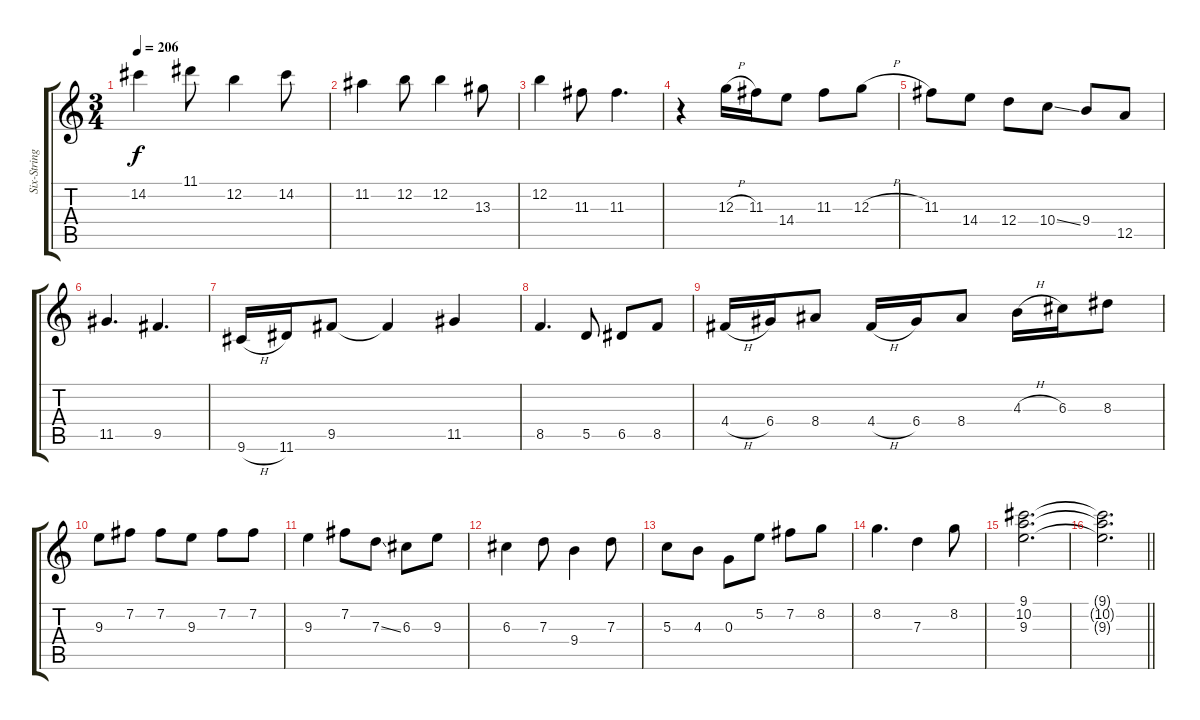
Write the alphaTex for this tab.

\track ("Six-String (Solo)" "Six-String") {instrument electricguitarjazz}
\staff {score tabs}
\tuning (E4 B3 G3 D3 A2 E2) {hide}
\ts (3 4)
\tempo 206
\clef g2
\ks c
14.2.4{dy f} 11.1.8 12.2.4 14.2.8 |
11.2.4 12.2.8 12.2.4 13.3.8 |
12.2.4 11.3.8 11.3.4{d} |
r.4 12.3{h}.16 11.3.16 14.4.8 11.3.8 12.3{h}.8 |
11.3.8 14.4.8 12.4.8 10.4{ss}.8 9.4.8 12.5.8 |
11.5.4{d} 9.5.4{d} |
9.6{h}.16 11.6.16 9.5.8 9.5{t}.4 11.5.4 |
8.5.4{d} 5.5.8 6.5.8 8.5.8 |
4.4{h}.16 6.4.16 8.4.8 4.4{h}.16 6.4.16 8.4.8 4.3{h}.16 6.3.16 8.3.8 |
9.3.8 7.2.8 7.2.8 9.3.8 7.2.8 7.2.8 |
9.3.4 7.2.8 7.3{ss}.8 6.3.8 9.3.8 |
6.3.4 7.3.8 9.4.4 7.3.8 |
5.3.8 4.3.8 0.3.8 5.2.8 7.2.8 8.2.8 |
8.2.4{d} 7.3.4 8.2.8 |
(9.1 10.2 9.3).2{d} |
\barLineRight lightlight
(9.1{t} 10.2{t} 9.3{t}).2{d}
